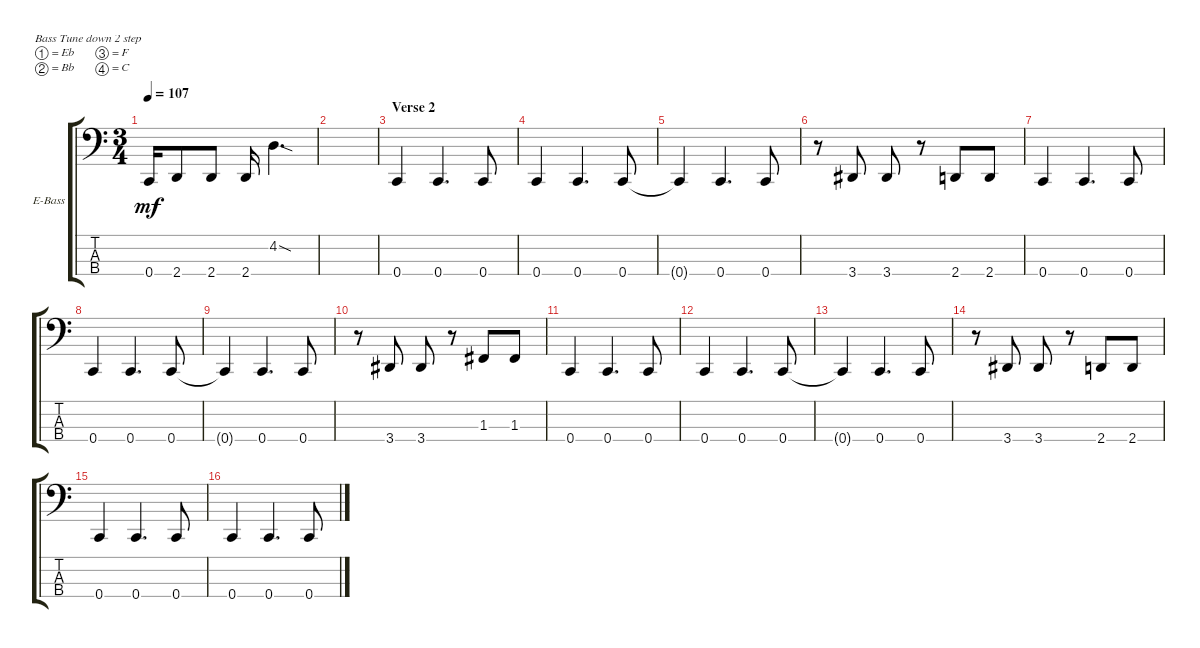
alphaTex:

\defaultSystemsLayout 4
\bracketExtendMode groupsimilarinstruments
\firstSystemTrackNameOrientation horizontal
\otherSystemsTrackNameOrientation horizontal
\track ("Bass" "E-Bass") {instrument electricbassfinger}
\staff {score tabs}
\tuning (Eb2 Bb1 F1 C1)
\ts (3 4)
\tempo 107
\clef f4
\scale
0.333333
\ks c
0.4.16{dy mf} 2.4.8 2.4.8 2.4.16 4.2{sod}.4{d} |
\scale
0.333333 |
\section ("" "Verse 2")
\scale
0.333333 0.4.4 0.4.4{d} 0.4.8 |
\scale
0.333333 0.4.4 0.4.4{d} 0.4.8 |
\scale
0.333333 0.4{t}.4 0.4.4{d} 0.4.8 |
\scale
0.333333 r.8 3.4.8 3.4.8 r.8 2.4.8 2.4.8 |
\scale
0.333333 0.4.4 0.4.4{d} 0.4.8 |
\scale
0.333333 0.4.4 0.4.4{d} 0.4.8 |
\scale
0.333333 0.4{t}.4 0.4.4{d} 0.4.8 |
\scale
0.333333 r.8 3.4.8 3.4.8 r.8 1.3.8 1.3.8 |
\scale
0.333333 0.4.4 0.4.4{d} 0.4.8 |
\scale
0.333333 0.4.4 0.4.4{d} 0.4.8 |
\scale
0.333333 0.4{t}.4 0.4.4{d} 0.4.8 |
\scale
0.333333 r.8 3.4.8 3.4.8 r.8 2.4.8 2.4.8 |
\scale
0.333333 0.4.4 0.4.4{d} 0.4.8 |
\scale
0.333333 0.4.4 0.4.4{d} 0.4.8
